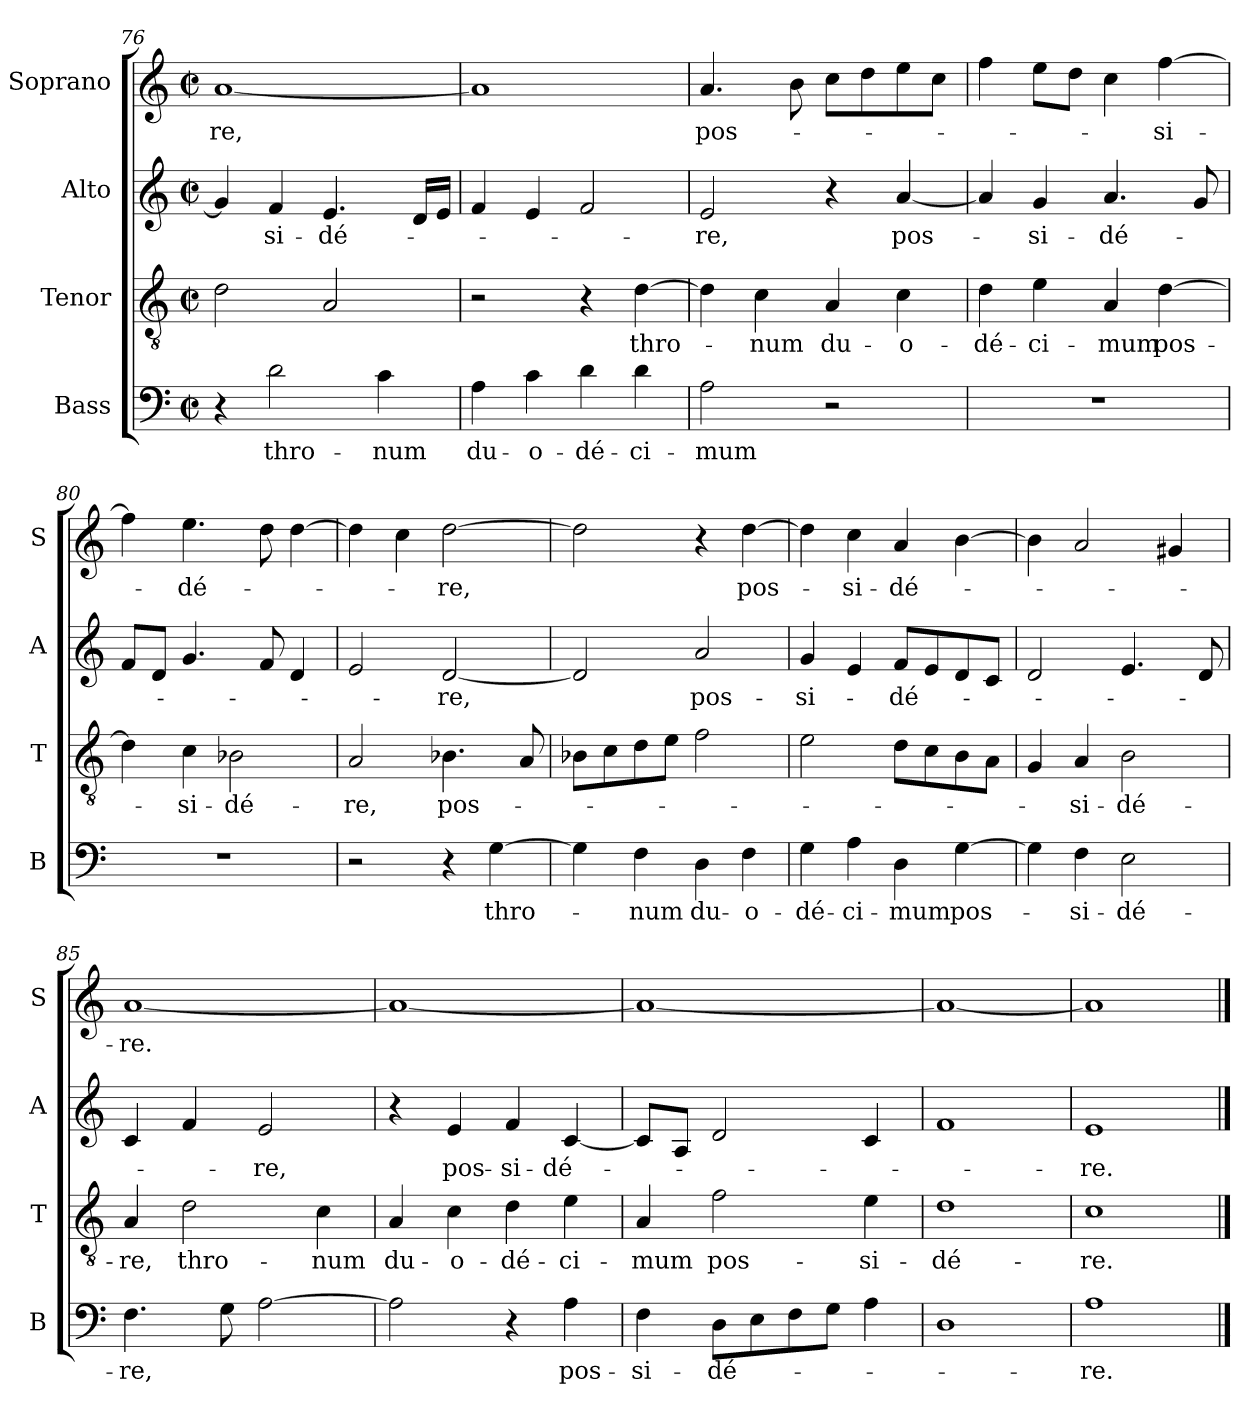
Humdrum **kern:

**kern	**text	**kern	**text	**kern	**text	**kern	**text
*part4	*part4	*part3	*part3	*part2	*part2	*part1	*part1
*staff4	*staff4	*staff3	*staff3	*staff2	*staff2	*staff1	*staff1
*I"Bass	*	*I"Tenor	*	*I"Alto	*	*I"Soprano	*
*I'B	*	*I'T	*	*I'A	*	*I'S	*
*clefF4	*	*clefGv2	*	*clefG2	*	*clefG2	*
*k[]	*	*k[]	*	*k[]	*	*k[]	*
*a:	*	*a:	*	*a:	*	*a:	*
*M2/2	*	*M2/2	*	*M2/2	*	*M2/2	*
*met(c|)	*	*met(c|)	*	*met(c|)	*	*met(c|)	*
=76	=76	=76	=76	=76	=76	=76	=76
4r	.	2d\	.	4g/]	.	[<1a	-re,
2d\	thro-	.	.	4f/	-si-	.	.
.	.	2A/	.	4.e/	-dé-	.	.
4c\	-num	.	.	.	.	.	.
.	.	.	.	16d/LL	.	.	.
.	.	.	.	16e/JJ	.	.	.
=77	=77	=77	=77	=77	=77	=77	=77
4A\	du-	2r	.	4f/	.	1a]	.
4c\	-o-	.	.	4e/	.	.	.
4d\	-dé-	4r	.	2f/	.	.	.
4d\	-ci-	[>4d\	thro-	.	.	.	.
!!LO:LB:g=z
=78	=78	=78	=78	=78	=78	=78	=78
2A\	-mum	4d\]	.	2e/	-re,	4.a/	pos-
.	.	4c\	-num	.	.	.	.
.	.	.	.	.	.	8b\	.
2r	.	4A/	du-	4r	.	8cc\L	.
.	.	.	.	.	.	8dd\	.
.	.	4c\	-o-	[<4a/	pos-	8ee\	.
.	.	.	.	.	.	8cc\J	.
=79	=79	=79	=79	=79	=79	=79	=79
1r	.	4d\	-dé-	4a/]	.	4ff\	.
.	.	4e\	-ci-	4g/	-si-	8ee\L	.
.	.	.	.	.	.	8dd\J	.
.	.	4A/	-mum	4.a/	-dé-	4cc\	.
.	.	[>4d\	pos-	.	.	[>4ff\	-si-
.	.	.	.	8g/	.	.	.
=80	=80	=80	=80	=80	=80	=80	=80
1r	.	4d\]	.	8f/L	.	4ff\]	.
.	.	.	.	8d/J	.	.	.
.	.	4c\	-si-	4.g/	.	4.ee\	-dé-
.	.	2B-X\	-dé-	.	.	.	.
.	.	.	.	8f/	.	8dd\	.
.	.	.	.	4d/	.	[>4dd\	.
=81	=81	=81	=81	=81	=81	=81	=81
2r	.	2A/	-re,	2e/	.	4dd\]	.
.	.	.	.	.	.	4cc\	.
4r	.	4.B-X\	pos-	[<2d/	-re,	[>2dd\	-re,
[>4G\	thro-	.	.	.	.	.	.
.	.	8A/	.	.	.	.	.
=82	=82	=82	=82	=82	=82	=82	=82
4G\]	.	8B-X\L	.	2d/]	.	2dd\]	.
.	.	8c\	.	.	.	.	.
4F\	-num	8d\	.	.	.	.	.
.	.	8e\J	.	.	.	.	.
4D\	du-	2f\	.	2a/	pos-	4r	.
4F\	-o-	.	.	.	.	[>4dd\	pos-
=83	=83	=83	=83	=83	=83	=83	=83
4G\	-dé-	2e\	.	4g/	-si-	4dd\]	.
4A\	-ci-	.	.	4e/	.	4cc\	-si-
4D\	-mum	8d\L	.	8f/L	-dé-	4a/	-dé-
.	.	8c\	.	8e/	.	.	.
[>4G\	pos-	8B\	.	8d/	.	[>4b\	.
.	.	8A\J	.	8c/J	.	.	.
!!LO:LB:g=z
=84	=84	=84	=84	=84	=84	=84	=84
4G\]	.	4G/	.	2d/	.	4b\]	.
4F\	-si-	4A/	-si-	.	.	2a/	.
2E\	-dé-	2B\	-dé-	4.e/	.	.	.
.	.	.	.	.	.	4g#X/	.
.	.	.	.	8d/	.	.	.
=85	=85	=85	=85	=85	=85	=85	=85
4.F\	-re,	4A/	-re,	4c/	.	[1a	-re.
.	.	2d\	thro-	4f/	.	.	.
8G\	.	.	.	.	.	.	.
[>2A\	.	.	.	2e/	-re,	.	.
.	.	4c\	-num	.	.	.	.
=86	=86	=86	=86	=86	=86	=86	=86
2A\]	.	4A/	du-	4r	.	1a_	.
.	.	4c\	-o-	4e/	pos-	.	.
4r	.	4d\	-dé-	4f/	-si-	.	.
4A\	pos-	4e\	-ci-	[<4c/	-dé-	.	.
=87	=87	=87	=87	=87	=87	=87	=87
4F\	-si-	4A/	-mum	8c/L]	.	1a_	.
.	.	.	.	8A/J	.	.	.
8D\L	-dé-	2f\	pos-	2d/	.	.	.
8E\	.	.	.	.	.	.	.
8F\	.	.	.	.	.	.	.
8G\J	.	.	.	.	.	.	.
4A\	.	4e\	-si-	4c/	.	.	.
=88	=88	=88	=88	=88	=88	=88	=88
1D	.	1d	-dé-	1f	.	1a_	.
=89	=89	=89	=89	=89	=89	=89	=89
1A	-re.	1c	-re.	1e	-re.	1a]	.
==	==	==	==	==	==	==	==
*-	*-	*-	*-	*-	*-	*-	*-
